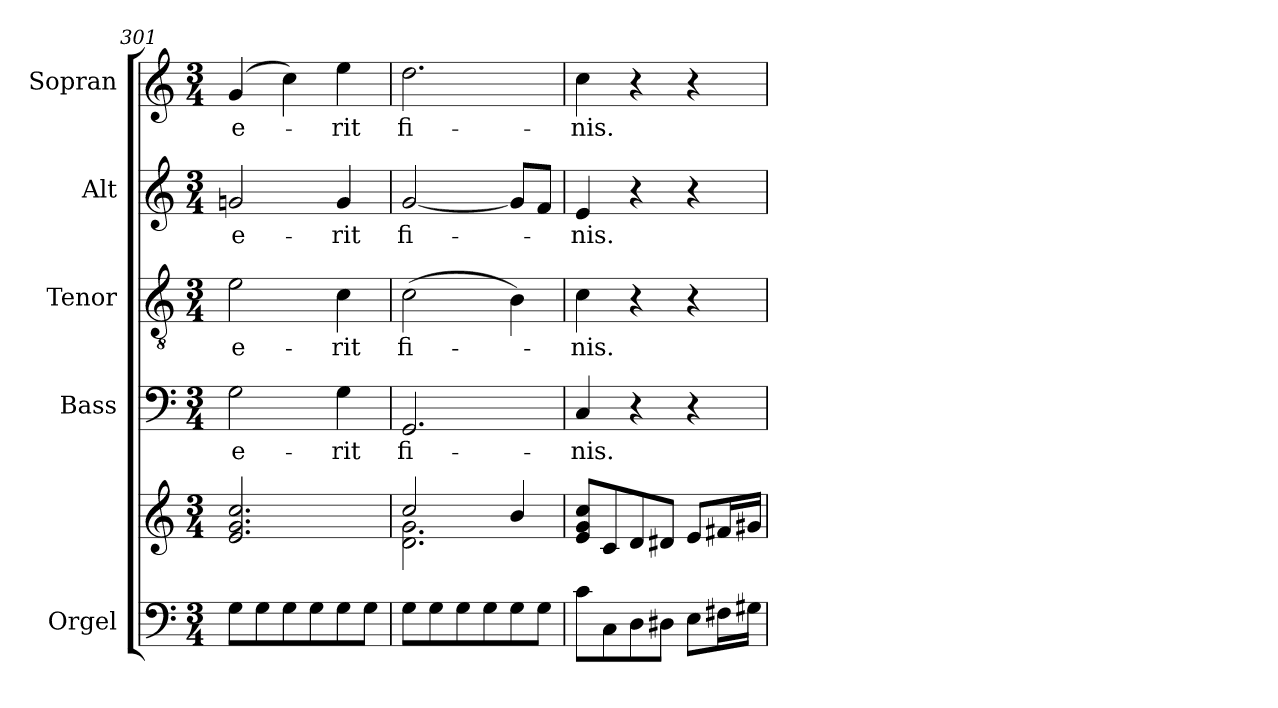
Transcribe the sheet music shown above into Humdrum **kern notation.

**kern	**kern	**kern	**text	**kern	**text	**kern	**text	**kern	**text
*part5	*part5	*part4	*part4	*part3	*part3	*part2	*part2	*part1	*part1
*staff6	*staff5	*staff4	*staff4	*staff3	*staff3	*staff2	*staff2	*staff1	*staff1
*I"Orgel	*	*I"Bass	*	*I"Tenor	*	*I"Alt	*	*I"Sopran	*
*I'Org.	*	*I'B.	*	*I'T.	*	*I'A.	*	*I'S.	*
*clefF4	*clefG2	*clefF4	*	*clefGv2	*	*clefG2	*	*clefG2	*
*k[]	*k[]	*k[]	*	*k[]	*	*k[]	*	*k[]	*
*C:	*C:	*C:	*	*C:	*	*C:	*	*C:	*
*M3/4	*M3/4	*M3/4	*	*M3/4	*	*M3/4	*	*M3/4	*
=301	=301	=301	=301	=301	=301	=301	=301	=301	=301
!	!	!	!LO:LY:b	!	!LO:LY:b	!	!LO:LY:b	!	!LO:LY:b
8G\L	2.e/ 2.g/ 2.cc/	2G\	e-	2e\	e-	2gn/	e-	(4g/	e-
8G\	.	.	.	.	.	.	.	.	.
8G\	.	.	.	.	.	.	.	4cc\)	.
8G\	.	.	.	.	.	.	.	.	.
!	!	!	!LO:LY:b	!	!LO:LY:b	!	!LO:LY:b	!	!LO:LY:b
8G\	.	4G\	-rit	4c\	-rit	4g/	-rit	4ee\	-rit
8G\J	.	.	.	.	.	.	.	.	.
=302	=302	=302	=302	=302	=302	=302	=302	=302	=302
*	*^	*	*	*	*	*	*	*	*
!	!	!	!	!LO:LY:b	!	!LO:LY:b	!	!LO:LY:b	!	!LO:LY:b
8G\L	2cc/	2.d\ 2.g\	2.GG/	fi-	(>2c\	fi-	[2g/	fi-	2.dd\	fi-
8G\	.	.	.	.	.	.	.	.	.	.
8G\	.	.	.	.	.	.	.	.	.	.
8G\	.	.	.	.	.	.	.	.	.	.
8G\	4b/	.	.	.	4B\)	.	8g/L]	.	.	.
8G\J	.	.	.	.	.	.	8f/J	.	.	.
*	*v	*v	*	*	*	*	*	*	*	*
=303	=303	=303	=303	=303	=303	=303	=303	=303	=303
!	!	!	!LO:LY:b	!	!LO:LY:b	!	!LO:LY:b	!	!LO:LY:b
8c\L	8e/ 8g/ 8cc/L	4C/	-nis.	4c\	-nis.	4e/	-nis.	4cc\	-nis.
8C\	8c/	.	.	.	.	.	.	.	.
8D\	8d/	4r	.	4r	.	4r	.	4r	.
8D#X\J	8d#X/J	.	.	.	.	.	.	.	.
8E\L	8e/L	4r	.	4r	.	4r	.	4r	.
16F#X\L	16f#X/L	.	.	.	.	.	.	.	.
16G#X\JJ	16g#X/JJ	.	.	.	.	.	.	.	.
=	=	=	=	=	=	=	=	=	=
*-	*-	*-	*-	*-	*-	*-	*-	*-	*-
